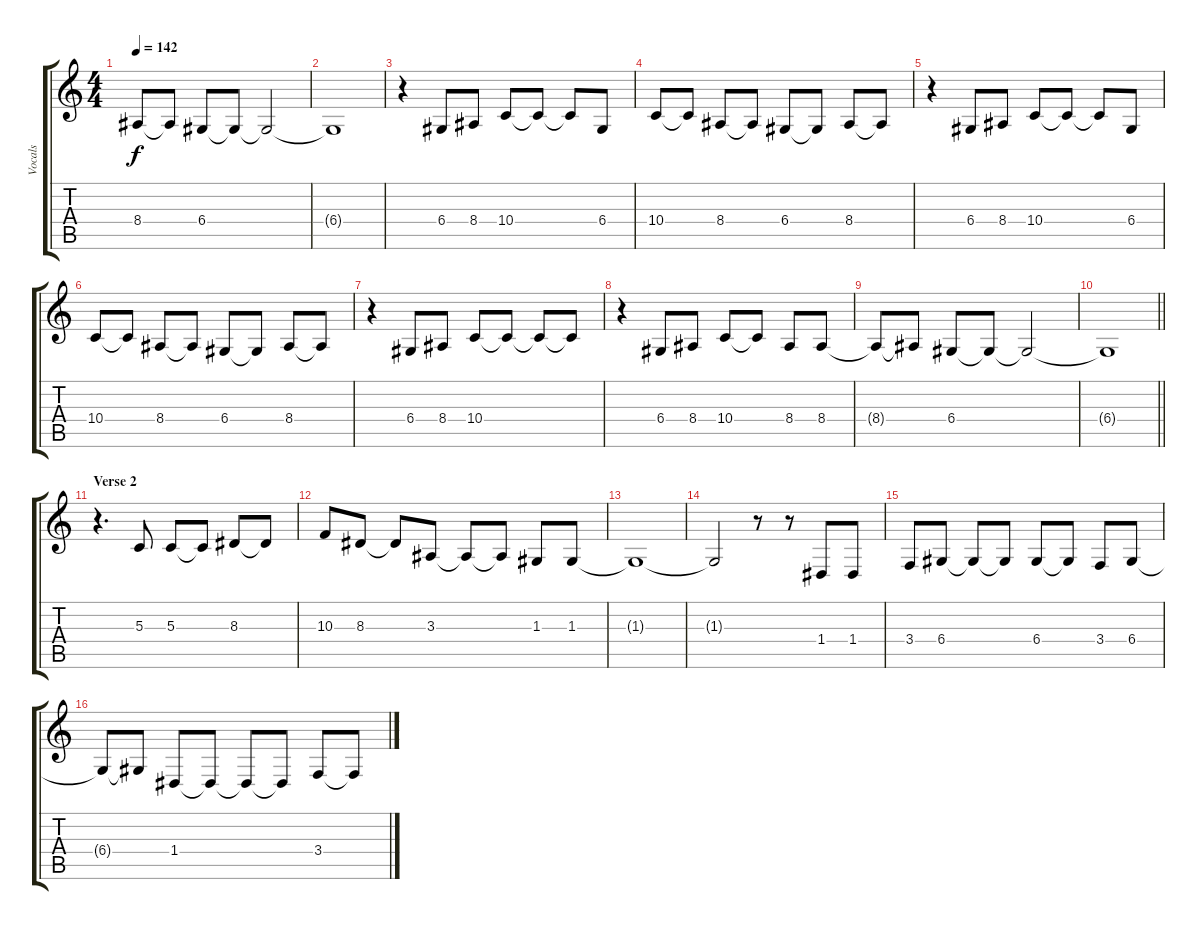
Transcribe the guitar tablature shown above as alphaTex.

\track ("Vocals" "Vocals") {instrument lead2sawtooth}
\staff {score tabs}
\tuning (E4 B3 G3 D3 A2 E2) {hide}
\ts (4 4)
\tempo 142
\clef g2
\ks c
8.4{t}.8{dy f} 8.4{t}.8 6.4.8 6.4{t}.8 6.4{t}.2 |
6.4{t}.1 |
r.4 6.4.8 8.4.8 10.4.8 10.4{t}.8 10.4{t}.8 6.4.8 |
10.4.8 10.4{t}.8 8.4.8 8.4{t}.8 6.4.8 6.4{t}.8 8.4.8 8.4{t}.8 |
r.4 6.4.8 8.4.8 10.4.8 10.4{t}.8 10.4{t}.8 6.4.8 |
10.4.8 10.4{t}.8 8.4.8 8.4{t}.8 6.4.8 6.4{t}.8 8.4.8 8.4{t}.8 |
r.4 6.4.8 8.4.8 10.4.8 10.4{t}.8 10.4{t}.8 10.4{t}.8 |
r.4 6.4.8 8.4.8 10.4.8 10.4{t}.8 8.4.8 8.4.8 |
8.4{t}.8 8.4{t}.8 6.4.8 6.4{t}.8 6.4{t}.2 |
\barLineRight lightlight
6.4{t}.1 |
\section ("" "Verse 2")
r.4{d} 5.3.8 5.3.8 5.3{t}.8 8.3.8 8.3{t}.8 |
10.3.8 8.3.8 8.3{t}.8 3.3.8 3.3{t}.8 3.3{t}.8 1.3.8 1.3.8 |
1.3{t}.1 |
1.3{t}.2 r.8 r.8 1.4.8 1.4.8 |
3.4.8 6.4.8 6.4{t}.8 6.4{t}.8 6.4.8 6.4{t}.8 3.4.8 6.4.8 |
6.4{t}.8 6.4{t}.8 1.4.8 1.4{t}.8 1.4{t}.8 1.4{t}.8 3.4.8 3.4{t}.8
